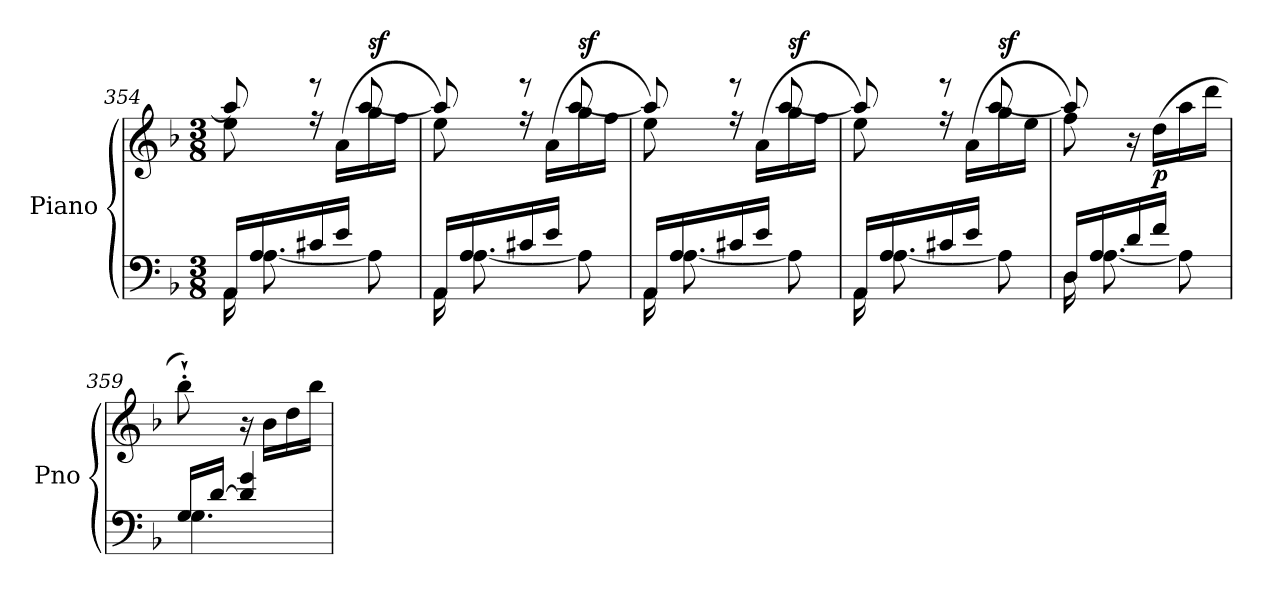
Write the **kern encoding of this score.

**kern	**kern	**dynam
*part1	*part1	*part1
*staff2	*staff1	*staff1/2
*I"Piano	*	*
*I'Pno	*	*
!!LO:LB:g=z
*clefF4	*clefG2	*
*k[b-]	*k[b-]	*
*M3/8	*M3/8	*
=354	=354	=354
*^	*^	*
16AA/LL	16AA\	8ee\	8aa/]	.
16A/	[8.A\	.	.	.
16c#X/	.	16r	8reee	.
16e/JJ	.	(16a\LL	.	.
!	!	!	!	!LO:DY:a
8ryy	8A\]	16gg\	[8aa/	sf
.	.	16ff\JJ	.	.
!!LO:LB:g=z	!!
=355	=355	=355	=355	=355
16AA/LL	16AA\	8ee\)	8aa/]	.
16A/	[8.A\	.	.	.
16c#X/	.	16r	8reee	.
16e/JJ	.	(16a\LL	.	.
!	!	!	!	!LO:DY:a
8ryy	8A\]	16gg\	[8aa/	sf
.	.	16ff\JJ	.	.
=356	=356	=356	=356	=356
16AA/LL	16AA\	8ee\)	8aa/]	.
16A/	[8.A\	.	.	.
16c#X/	.	16r	8reee	.
16e/JJ	.	(16a\LL	.	.
!	!	!	!	!LO:DY:a
8ryy	8A\]	16gg\	[8aa/	sf
.	.	16ff\JJ	.	.
=357	=357	=357	=357	=357
16AA/LL	16AA\	8ee\)	8aa/]	.
16A/	[8.A\	.	.	.
16c#X/	.	16r	8reee	.
16e/JJ	.	(16a\LL	.	.
!	!	!	!	!LO:DY:a
8ryy	8A\]	16gg\	[8aa/	sf
.	.	16ee\JJ	.	.
=358	=358	=358	=358	=358
16D/LL	16D\	8ff\)	8aa/]	.
16A/	[8.A\	.	.	.
16d/	.	16r	4ryy	.
!	!	!	!	!LO:DY:b
16f/JJ	.	(>16dd\LL	.	p
8ryy	8A\]	16aa\	.	.
.	.	16ddd\JJ	.	.
*	*	*v	*v	*
!!LO:LB:g=z
=359	=359	=359	=359
16G/LL	4.G\	8bb-`'\)	.
[16d/JJ	.	.	.
4d/] 4g/	.	16r	.
!	!	!	!LO:DY:b
.	.	16b-\LL	other-dynamics
.	.	16dd\	.
.	.	16bb-\JJ	.
*v	*v	*	*
=	=	=
*-	*-	*-
